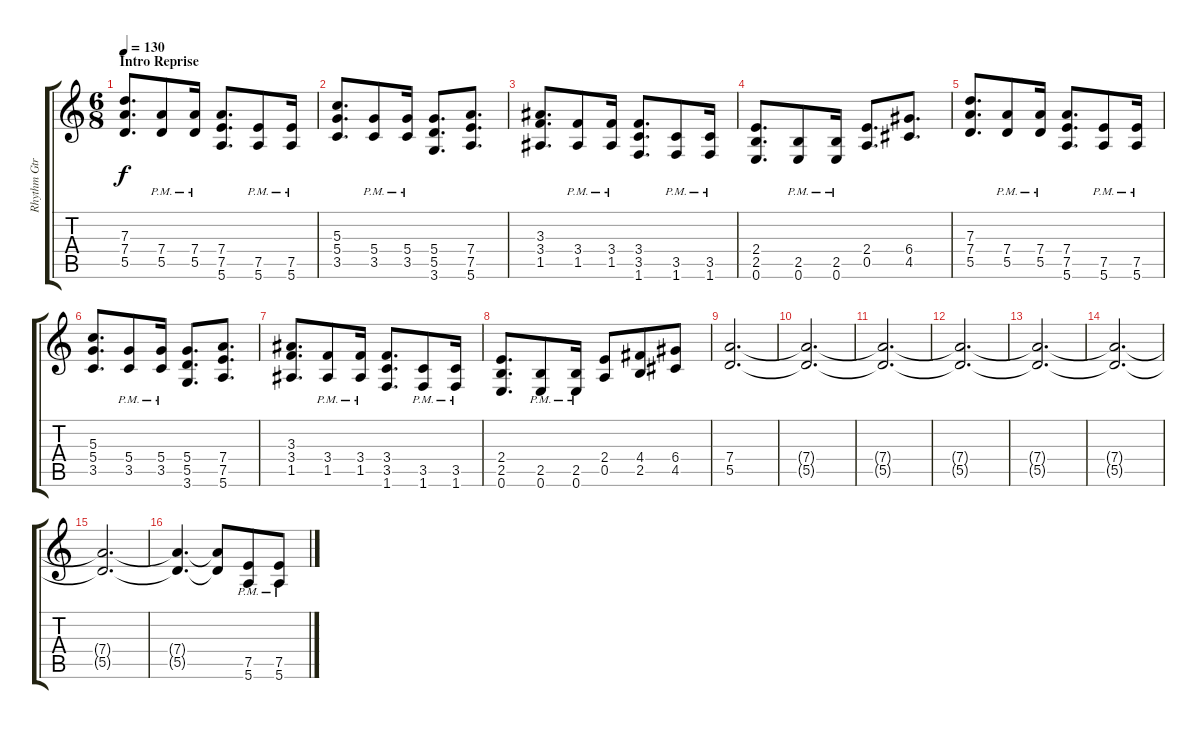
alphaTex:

\track ("Rhythm Gtr. 2" "Rhythm Gtr") {instrument distortionguitar}
\staff {score tabs}
\tuning (E4 B3 G3 D3 A2 E2) {hide}
\ts (6 8)
\section ("" "Intro Reprise")
\tempo 130
\clef g2
\ks c
(7.3 7.4 5.5).8{d dy f} (7.4{pm} 5.5{pm}).8 (7.4{pm} 5.5{pm}).16 (7.4 7.5 5.6).8{d} (7.5{pm} 5.6{pm}).8 (7.5{pm} 5.6{pm}).16 |
(5.3 5.4 3.5).8{d} (5.4{pm} 3.5{pm}).8 (5.4{pm} 3.5{pm}).16 (5.4 5.5 3.6).8{d} (7.4 7.5 5.6).8{d} |
(3.3 3.4 1.5).8{d} (3.4{pm} 1.5{pm}).8 (3.4{pm} 1.5{pm}).16 (3.4 3.5 1.6).8{d} (3.5{pm} 1.6{pm}).8 (3.5{pm} 1.6{pm}).16 |
(2.4 2.5 0.6).8{d} (2.5{pm} 0.6{pm}).8 (2.5{pm} 0.6{pm}).16 (2.4 0.5).8{d} (6.4 4.5).8{d} |
(7.3 7.4 5.5).8{d} (7.4{pm} 5.5{pm}).8 (7.4{pm} 5.5{pm}).16 (7.4 7.5 5.6).8{d} (7.5{pm} 5.6{pm}).8 (7.5{pm} 5.6{pm}).16 |
(5.3 5.4 3.5).8{d} (5.4{pm} 3.5{pm}).8 (5.4{pm} 3.5{pm}).16 (5.4 5.5 3.6).8{d} (7.4 7.5 5.6).8{d} |
(3.3 3.4 1.5).8{d} (3.4{pm} 1.5{pm}).8 (3.4{pm} 1.5{pm}).16 (3.4 3.5 1.6).8{d} (3.5{pm} 1.6{pm}).8 (3.5{pm} 1.6{pm}).16 |
(2.4 2.5 0.6).8{d} (2.5{pm} 0.6{pm}).8 (2.5{pm} 0.6{pm}).16 (2.4 0.5).8 (4.4 2.5).8 (6.4 4.5).8 |
(7.4 5.5).2{d} |
(7.4{t} 5.5{t}).2{d} |
(7.4{t} 5.5{t}).2{d} |
(7.4{t} 5.5{t}).2{d} |
(7.4{t} 5.5{t}).2{d} |
(7.4{t} 5.5{t}).2{d} |
(7.4{t} 5.5{t}).2{d} |
(7.4{t} 5.5{t}).4{d} (7.4{t} 5.5{t}).8 (7.5{pm} 5.6{pm}).8 (7.5{pm} 5.6{pm}).8
